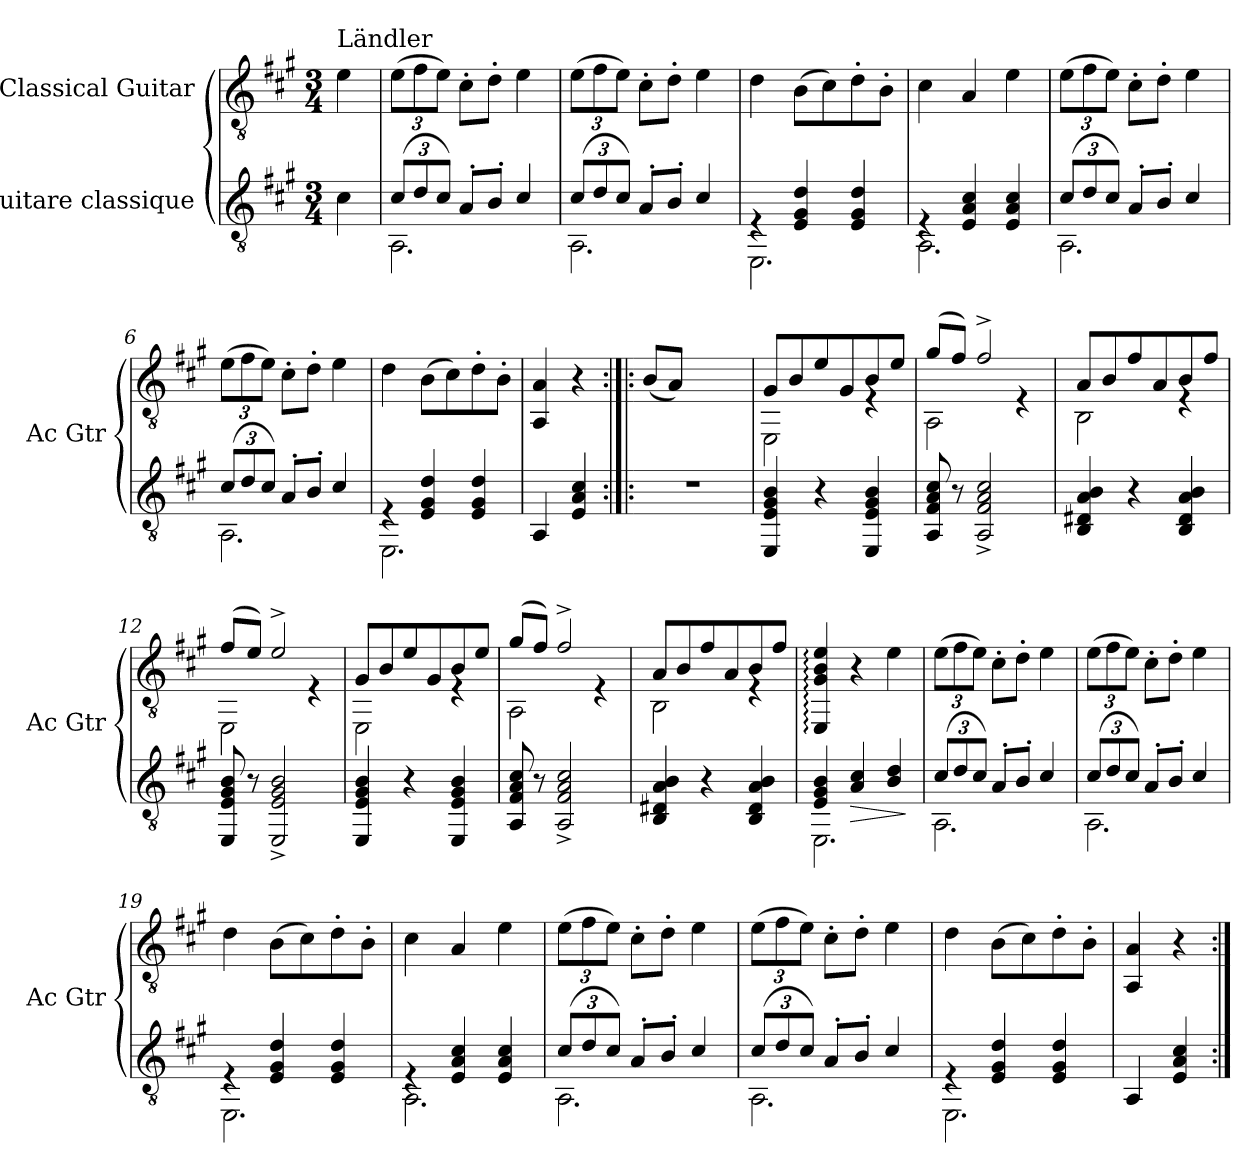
**kern	**dynam	**kern
*part2	*part2	*part1
*staff2	*staff2	*staff1
*I"Guitare classique	*	*I"Classical Guitar
*	*	*I'Ac Gtr
*clefGv2	*	*clefGv2
*k[f#c#g#]	*	*k[f#c#g#]
*M3/4	*	*M3/4
*MM120	*	*MM120
=	=	=
!	!	!LO:TX:a:t=Ländler
4c#\	.	4e\
=1	=1	=1
*Xbrackettup	*	*Xbrackettup
*^	*	*
(<12c#/L	2.AA\	.	(>12e\L
12d/	.	.	12f#\
12c#/J)	.	.	12e\J)
8A'/L	.	.	8c#'\L
8B'/J	.	.	8d'\J
4c#/	.	.	4e\
=2	=2	=2	=2
(<12c#/L	2.AA\	.	(>12e\L
12d/	.	.	12f#\
12c#/J)	.	.	12e\J)
8A'/L	.	.	8c#'\L
8B'/J	.	.	8d'\J
4c#/	.	.	4e\
=3	=3	=3	=3
4rE	2.EE\	.	4d\
4E/ 4G#/ 4d/	.	.	(>8B\L
.	.	.	8c#\)
4E/ 4G#/ 4d/	.	.	8d'\
.	.	.	8B'\J
=4	=4	=4	=4
4rE	2.AA\	.	4c#\
4E/ 4A/ 4c#/	.	.	4A/
4E/ 4A/ 4c#/	.	.	4e\
=5	=5	=5	=5
(<12c#/L	2.AA\	.	(>12e\L
12d/	.	.	12f#\
12c#/J)	.	.	12e\J)
8A'/L	.	.	8c#'\L
8B'/J	.	.	8d'\J
4c#/	.	.	4e\
=6	=6	=6	=6
(<12c#/L	2.AA\	.	(>12e\L
12d/	.	.	12f#\
12c#/J)	.	.	12e\J)
8A'/L	.	.	8c#'\L
8B'/J	.	.	8d'\J
4c#/	.	.	4e\
!!LO:LB:g=z
=7	=7	=7	=7
4rE	2.EE\	.	4d\
4E/ 4G#/ 4d/	.	.	(>8B\L
.	.	.	8c#\)
4E/ 4G#/ 4d/	.	.	8d'\
.	.	.	8B'\J
*v	*v	*	*
=8	=8	=8
4AA/	.	4AA/ 4A/
4E/ 4A/ 4c#/	.	4r
=8X1:|!|:	=8X1:|!|:	=8X1:|!|:
2.r	.	(<8B/L
.	.	8A/J)
.	.	2ryy
=9	=9	=9
*	*	*^
4EE/ 4E/ 4G#/ 4B/	.	8G#/L	2EE\
.	.	8B/	.
4r	.	8e/	.
.	.	8G#/	.
4EE/ 4E/ 4G#/ 4B/	.	8B/	4rE
.	.	8e/J	.
=10	=10	=10	=10
8AA/ 8F#/ 8A/ 8c#/	.	(<8g#/L	2AA\
8r	.	8f#/J)	.
2AA/^ 2F#/^ 2A/^ 2c#/^	.	2f#^/	.
.	.	.	4rE
=11	=11	=11	=11
4BB/ 4D#X/ 4A/ 4B/	.	8A/L	2BB\
.	.	8B/	.
4r	.	8f#/	.
.	.	8A/	.
4BB/ 4D#/ 4A/ 4B/	.	8B/	4rE
.	.	8f#/J	.
=12	=12	=12	=12
8EE/ 8E/ 8G#/ 8B/	.	(<8f#/L	2EE\
8r	.	8e/J)	.
2EE/^ 2E/^ 2G#/^ 2B/^	.	2e^/	.
.	.	.	4rE
=13	=13	=13	=13
4EE/ 4E/ 4G#/ 4B/	.	8G#/L	2EE\
.	.	8B/	.
4r	.	8e/	.
.	.	8G#/	.
4EE/ 4E/ 4G#/ 4B/	.	8B/	4rE
.	.	8e/J	.
!!LO:LB:g=z	!!
=14	=14	=14	=14
8AA/ 8F#/ 8A/ 8c#/	.	(<8g#/L	2AA\
8r	.	8f#/J)	.
2AA/^ 2F#/^ 2A/^ 2c#/^	.	2f#^/	.
.	.	.	4rE
=15	=15	=15	=15
4BB/ 4D#X/ 4A/ 4B/	.	8A/L	2BB\
.	.	8B/	.
4r	.	8f#/	.
.	.	8A/	.
4BB/ 4D#/ 4A/ 4B/	.	8B/	4rE
.	.	8f#/J	.
*	*	*v	*v
=16	=16	=16
*^	*	*
4E/ 4G#/ 4B/	2.EE\	.	4EE/: 4G#/: 4B/: 4e/:
!	!	!LO:HP:b	!
4A/ 4c#/	.	>	4r
4B/ 4d/	.	.	4e\
*v	*v	*	*
.	]	.
=17	=17	=17
*^	*	*
(<12c#/L	2.AA\	.	(>12e\L
12d/	.	.	12f#\
12c#/J)	.	.	12e\J)
8A'/L	.	.	8c#'\L
8B'/J	.	.	8d'\J
4c#/	.	.	4e\
=18	=18	=18	=18
(<12c#/L	2.AA\	.	(>12e\L
12d/	.	.	12f#\
12c#/J)	.	.	12e\J)
8A'/L	.	.	8c#'\L
8B'/J	.	.	8d'\J
4c#/	.	.	4e\
=19	=19	=19	=19
4rE	2.EE\	.	4d\
4E/ 4G#/ 4d/	.	.	(>8B\L
.	.	.	8c#\)
4E/ 4G#/ 4d/	.	.	8d'\
.	.	.	8B'\J
=20	=20	=20	=20
4rE	2.AA\	.	4c#\
4E/ 4A/ 4c#/	.	.	4A/
4E/ 4A/ 4c#/	.	.	4e\
!!LO:LB:g=z
=21	=21	=21	=21
(<12c#/L	2.AA\	.	(>12e\L
12d/	.	.	12f#\
12c#/J)	.	.	12e\J)
8A'/L	.	.	8c#'\L
8B'/J	.	.	8d'\J
4c#/	.	.	4e\
=22	=22	=22	=22
(<12c#/L	2.AA\	.	(>12e\L
12d/	.	.	12f#\
12c#/J)	.	.	12e\J)
8A'/L	.	.	8c#'\L
8B'/J	.	.	8d'\J
4c#/	.	.	4e\
=23	=23	=23	=23
4rE	2.EE\	.	4d\
4E/ 4G#/ 4d/	.	.	(>8B\L
.	.	.	8c#\)
4E/ 4G#/ 4d/	.	.	8d'\
.	.	.	8B'\J
*v	*v	*	*
=24	=24	=24
4AA/	.	4AA/ 4A/
4E/ 4A/ 4c#/	.	4r
=:|!	=:|!	=:|!
*-	*-	*-
